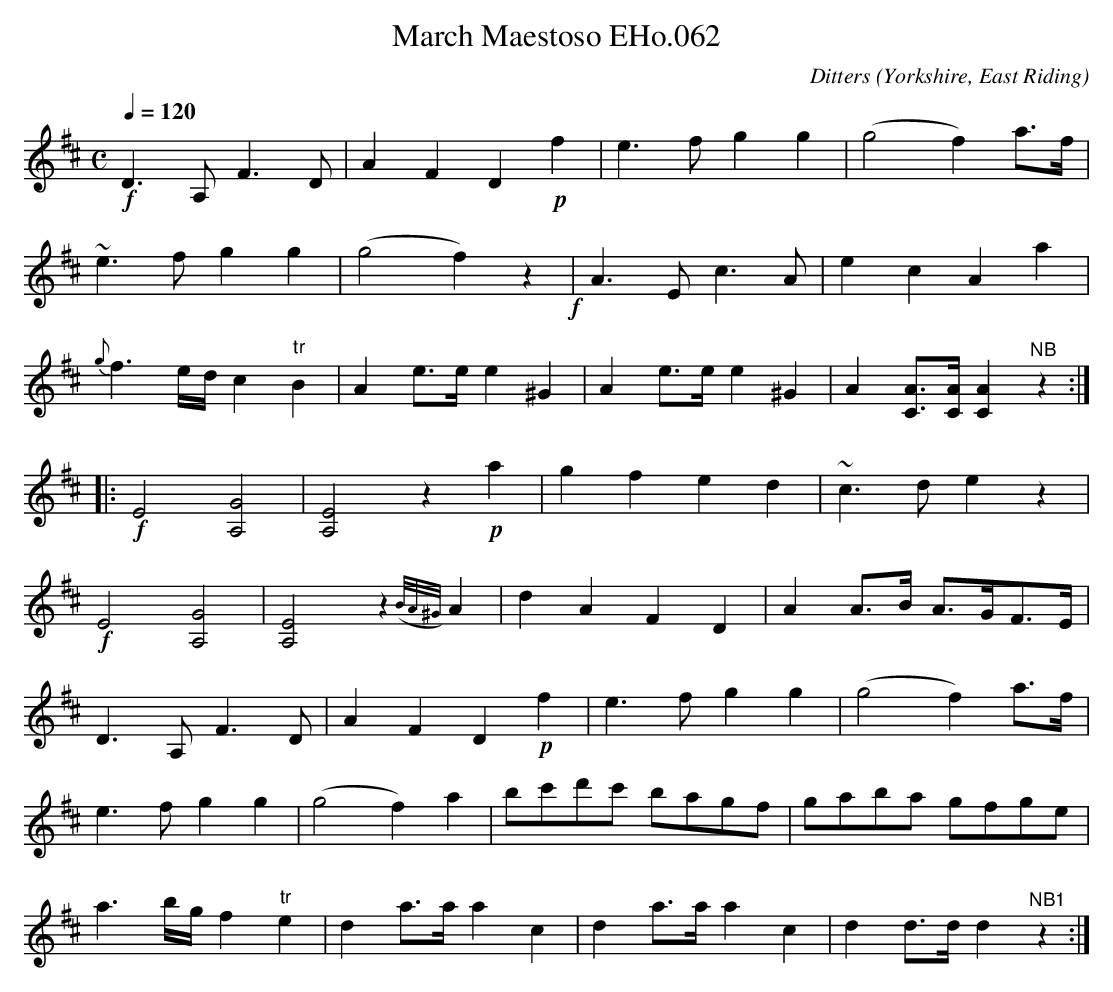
X:1
T:March Maestoso EHo.062
M:C
L:1/8
Q:1/4=120
O:Yorkshire, East Riding
C:Ditters
K:D
!f!D3A,F3D|A2F2D2!p!f2|e3fg2g2|(g4f2) a>f|
~e3fg2g2|(g4f2)z2!f!|A3Ec3A|e2c2A2a2|
{g}f3e/d/c2"tr"B2|A2e>ee2^G2|A2e>ee2^G2|A2[AC]>[AC][A2C2]"^NB"z2:|
|:!f!E4[G4A,4]|[E4A,4]z2!p!a2|g2f2e2d2|~c3de2z2|
!f!E4[G4A,4]|[E4A,4]z2{(B/A/^G/)}A2|d2A2F2D2|A2A>B A>GF>E|
D3A,F3D|A2F2D2!p! f2|e3fg2g2|(g4f2)a>f|
e3fg2g2|(g4f2)a2|bc'd'c' bagf|gaba gfge|
a3 b/g/ f2"tr"e2|d2a>a a2c2|d2a>aa2c2|d2d>dd2"^NB1"z2:|
